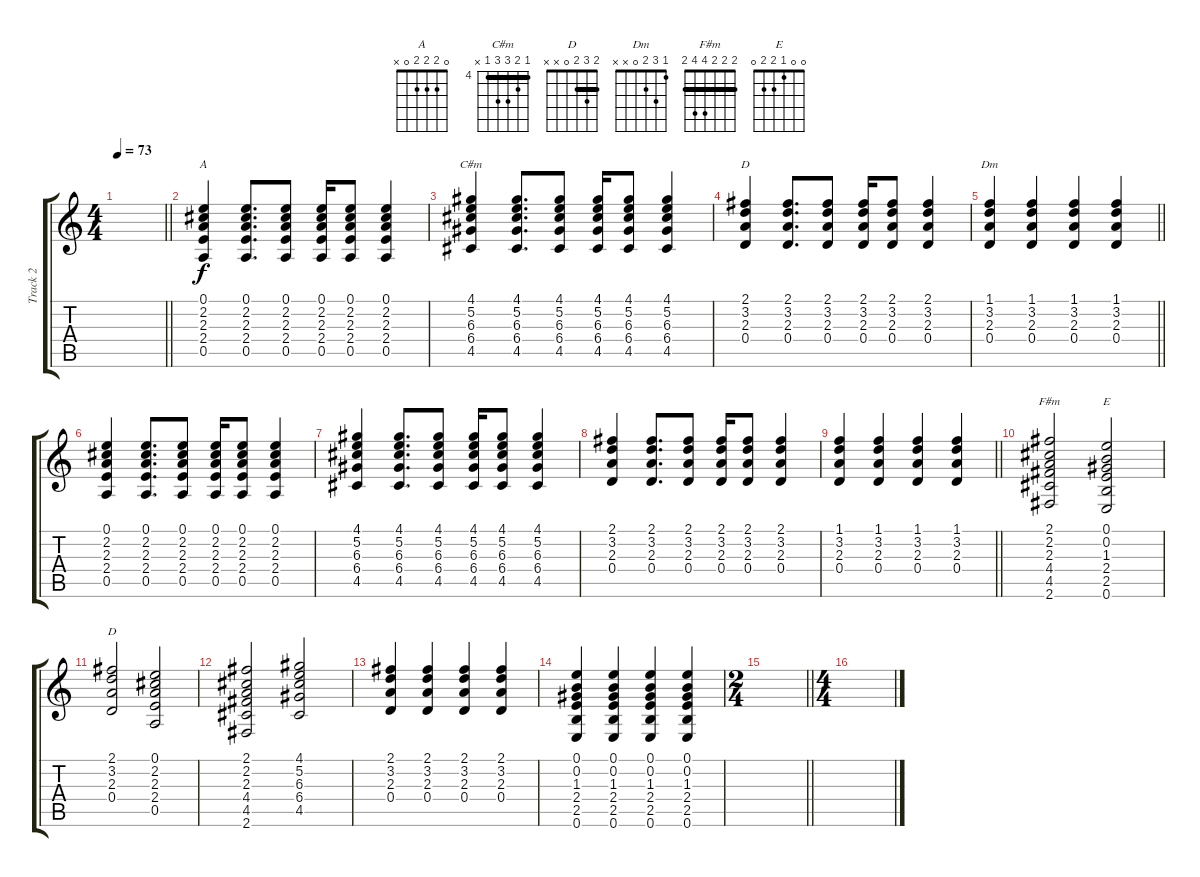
\track ("Track 2" "Track 2") {instrument acousticguitarsteel}
\staff {score tabs}
\tuning (E4 B3 G3 D3 A2 E2) {hide}
\chord ("A" 0 2 2 2 0 x)
\chord ("C#m" 4 5 6 6 4 x) {firstfret 4 barre 4}
\chord ("D" 2 3 2 0 x x)
\chord ("Dm" 1 3 2 0 x x)
\chord ("F#m" 2 2 2 4 4 2) {barre 2}
\chord ("E" 0 0 1 2 2 0)
\chord ("D" 2 3 2 0 x x) {barre 2}
\ts (4 4)
\tempo 73
\clef g2
\barLineRight lightlight
\ks c
|
(0.1 2.2 2.3 2.4 0.5).4{ch "A"} (0.1 2.2 2.3 2.4 0.5).8{d} (0.1 2.2 2.3 2.4 0.5).8 (0.1 2.2 2.3 2.4 0.5).16 (0.1 2.2 2.3 2.4 0.5).8 (0.1 2.2 2.3 2.4 0.5).4 |
(4.1 5.2 6.3 6.4 4.5).4{ch "C#m"} (4.1 5.2 6.3 6.4 4.5).8{d} (4.1 5.2 6.3 6.4 4.5).8 (4.1 5.2 6.3 6.4 4.5).16 (4.1 5.2 6.3 6.4 4.5).8 (4.1 5.2 6.3 6.4 4.5).4 |
(2.1 3.2 2.3 0.4).4{ch "D"} (2.1 3.2 2.3 0.4).8{d} (2.1 3.2 2.3 0.4).8 (2.1 3.2 2.3 0.4).16 (2.1 3.2 2.3 0.4).8 (2.1 3.2 2.3 0.4).4 |
\barLineRight lightlight
(1.1 3.2 2.3 0.4).4{ch "Dm"} (1.1 3.2 2.3 0.4).4 (1.1 3.2 2.3 0.4).4 (1.1 3.2 2.3 0.4).4 |
(0.1 2.2 2.3 2.4 0.5).4 (0.1 2.2 2.3 2.4 0.5).8{d} (0.1 2.2 2.3 2.4 0.5).8 (0.1 2.2 2.3 2.4 0.5).16 (0.1 2.2 2.3 2.4 0.5).8 (0.1 2.2 2.3 2.4 0.5).4 |
(4.1 5.2 6.3 6.4 4.5).4 (4.1 5.2 6.3 6.4 4.5).8{d} (4.1 5.2 6.3 6.4 4.5).8 (4.1 5.2 6.3 6.4 4.5).16 (4.1 5.2 6.3 6.4 4.5).8 (4.1 5.2 6.3 6.4 4.5).4 |
(2.1 3.2 2.3 0.4).4 (2.1 3.2 2.3 0.4).8{d} (2.1 3.2 2.3 0.4).8 (2.1 3.2 2.3 0.4).16 (2.1 3.2 2.3 0.4).8 (2.1 3.2 2.3 0.4).4 |
\barLineRight lightlight
(1.1 3.2 2.3 0.4).4 (1.1 3.2 2.3 0.4).4 (1.1 3.2 2.3 0.4).4 (1.1 3.2 2.3 0.4).4 |
(2.1 2.2 2.3 4.4 4.5 2.6).2{ch "F#m"} (0.1 0.2 1.3 2.4 2.5 0.6).2{ch "E"} |
(2.1 3.2 2.3 0.4).2{ch "D"} (0.1 2.2 2.3 2.4 0.5).2 |
(2.1 2.2 2.3 4.4 4.5 2.6).2 (4.1 5.2 6.3 6.4 4.5).2 |
(2.1 3.2 2.3 0.4).4 (2.1 3.2 2.3 0.4).4 (2.1 3.2 2.3 0.4).4 (2.1 3.2 2.3 0.4).4 |
(0.1 0.2 1.3 2.4 2.5 0.6).4 (0.1 0.2 1.3 2.4 2.5 0.6).4 (0.1 0.2 1.3 2.4 2.5 0.6).4 (0.1 0.2 1.3 2.4 2.5 0.6).4 |
\ts (2 4)
\barLineRight lightlight
|
\ts (4 4)
